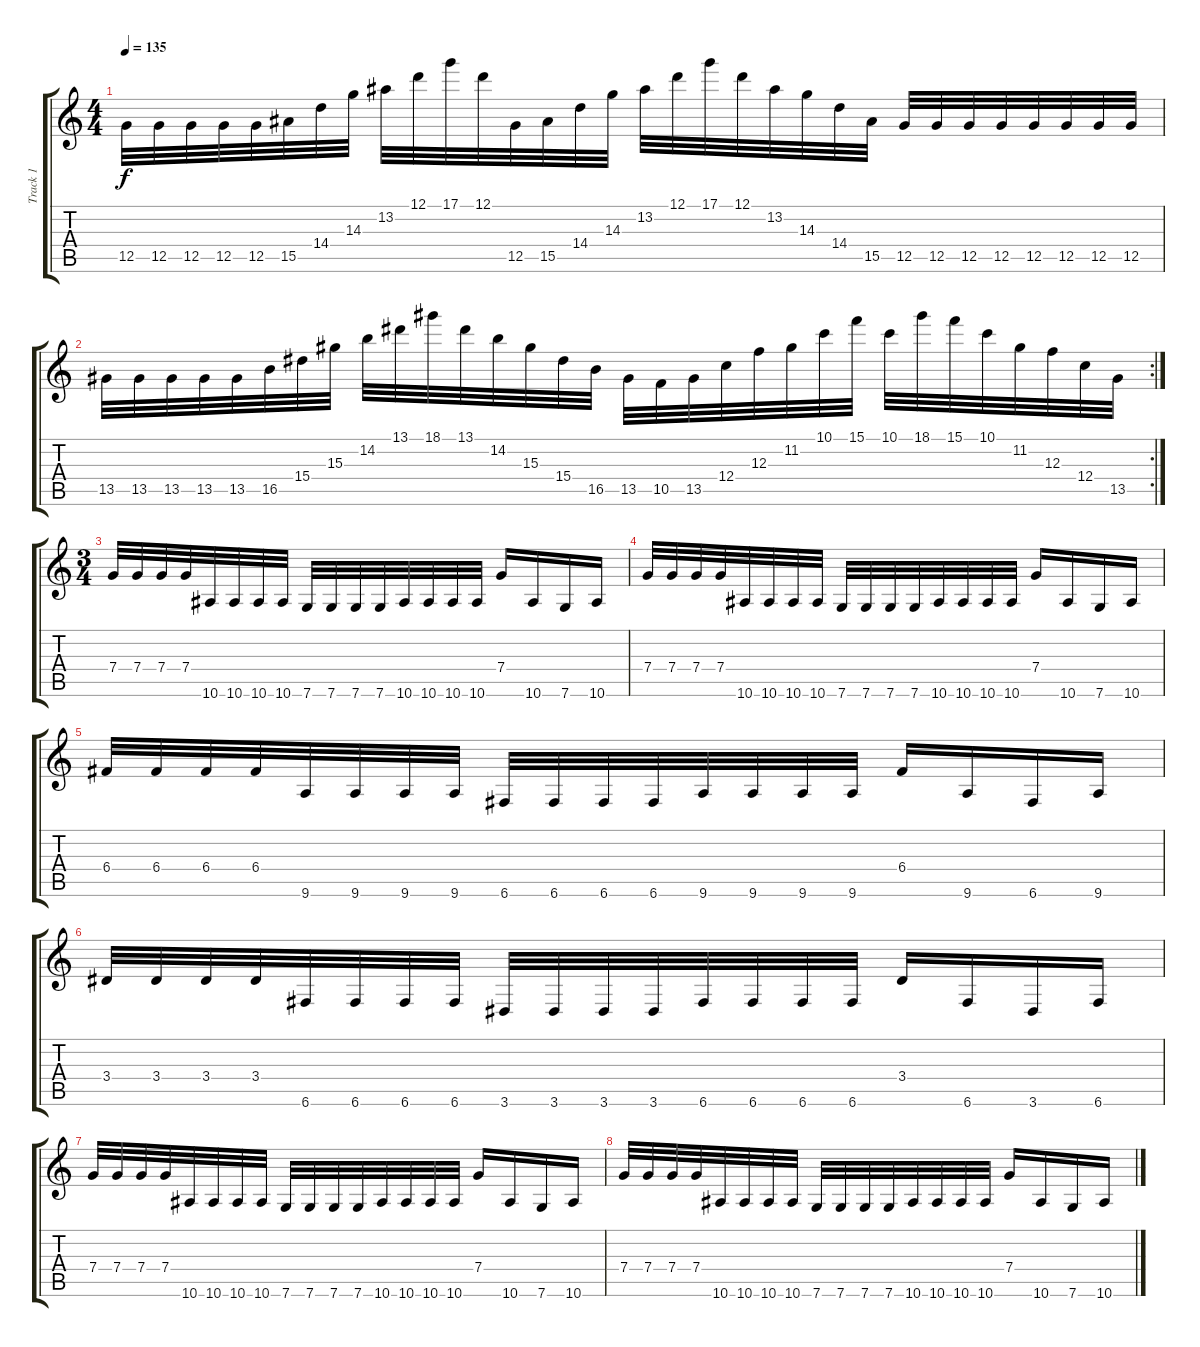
\track ("Track 1" "Track 1") {instrument distortionguitar}
\staff {score tabs}
\tuning (D4 A3 F3 C3 G2 C2) {hide}
\ts (4 4)
\tempo 135
\clef g2
\ks c
12.5.32{dy f} 12.5.32 12.5.32 12.5.32 12.5.32 15.5.32 14.4.32 14.3.32 13.2.32 12.1.32 17.1.32 12.1.32 12.5.32 15.5.32 14.4.32 14.3.32 13.2.32 12.1.32 17.1.32 12.1.32 13.2.32 14.3.32 14.4.32 15.5.32 12.5.32 12.5.32 12.5.32 12.5.32 12.5.32 12.5.32 12.5.32 12.5.32 |
\rc 2
13.5.32 13.5.32 13.5.32 13.5.32 13.5.32 16.5.32 15.4.32 15.3.32 14.2.32 13.1.32 18.1.32 13.1.32 14.2.32 15.3.32 15.4.32 16.5.32 13.5.32 10.5.32 13.5.32 12.4.32 12.3.32 11.2.32 10.1.32 15.1.32 10.1.32 18.1.32 15.1.32 10.1.32 11.2.32 12.3.32 12.4.32 13.5.32 |
\ts (3 4)
7.4.32 7.4.32 7.4.32 7.4.32 10.6.32 10.6.32 10.6.32 10.6.32 7.6.32 7.6.32 7.6.32 7.6.32 10.6.32 10.6.32 10.6.32 10.6.32 7.4.16 10.6.16 7.6.16 10.6.16 |
7.4.32 7.4.32 7.4.32 7.4.32 10.6.32 10.6.32 10.6.32 10.6.32 7.6.32 7.6.32 7.6.32 7.6.32 10.6.32 10.6.32 10.6.32 10.6.32 7.4.16 10.6.16 7.6.16 10.6.16 |
6.4.32 6.4.32 6.4.32 6.4.32 9.6.32 9.6.32 9.6.32 9.6.32 6.6.32 6.6.32 6.6.32 6.6.32 9.6.32 9.6.32 9.6.32 9.6.32 6.4.16 9.6.16 6.6.16 9.6.16 |
3.4.32 3.4.32 3.4.32 3.4.32 6.6.32 6.6.32 6.6.32 6.6.32 3.6.32 3.6.32 3.6.32 3.6.32 6.6.32 6.6.32 6.6.32 6.6.32 3.4.16 6.6.16 3.6.16 6.6.16 |
7.4.32 7.4.32 7.4.32 7.4.32 10.6.32 10.6.32 10.6.32 10.6.32 7.6.32 7.6.32 7.6.32 7.6.32 10.6.32 10.6.32 10.6.32 10.6.32 7.4.16 10.6.16 7.6.16 10.6.16 |
7.4.32 7.4.32 7.4.32 7.4.32 10.6.32 10.6.32 10.6.32 10.6.32 7.6.32 7.6.32 7.6.32 7.6.32 10.6.32 10.6.32 10.6.32 10.6.32 7.4.16 10.6.16 7.6.16 10.6.16
